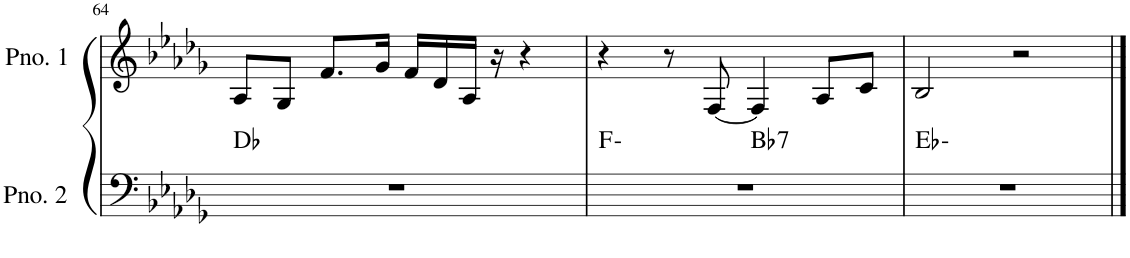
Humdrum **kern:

**kern	**harte	**kern
*part2	*part2	*part1
*staff2	*	*staff1
*I"ピアノ 2	*	*I"ピアノ 1
!!LO:PB:g=z
*clefF4	*	*clefG2
*k[b-e-a-d-g-]	*	*k[b-e-a-d-g-]
*M4/4	*	*M4/4
=64	=64	=64
1r	Db:maj	8A-/L
.	.	8G-/J
.	.	8.f/L
.	.	16g-/Jk
.	.	16f/LL
.	.	16d-/
.	.	16A-/JJ
.	.	16r
.	.	4r
=65	=65	=65
*^	*	*
1r	2ryy	F:min	4r
.	.	.	8r
.	.	.	[8F/
!	!	!LO:H:kt=7	!
.	2ryy	Bb:7	4F/]
.	.	.	8A-/L
.	.	.	8c/J
*v	*v	*	*
=66	=66	=66
1r	Eb:min	2B-/
.	.	2r
==	==	==
*-	*-	*-
